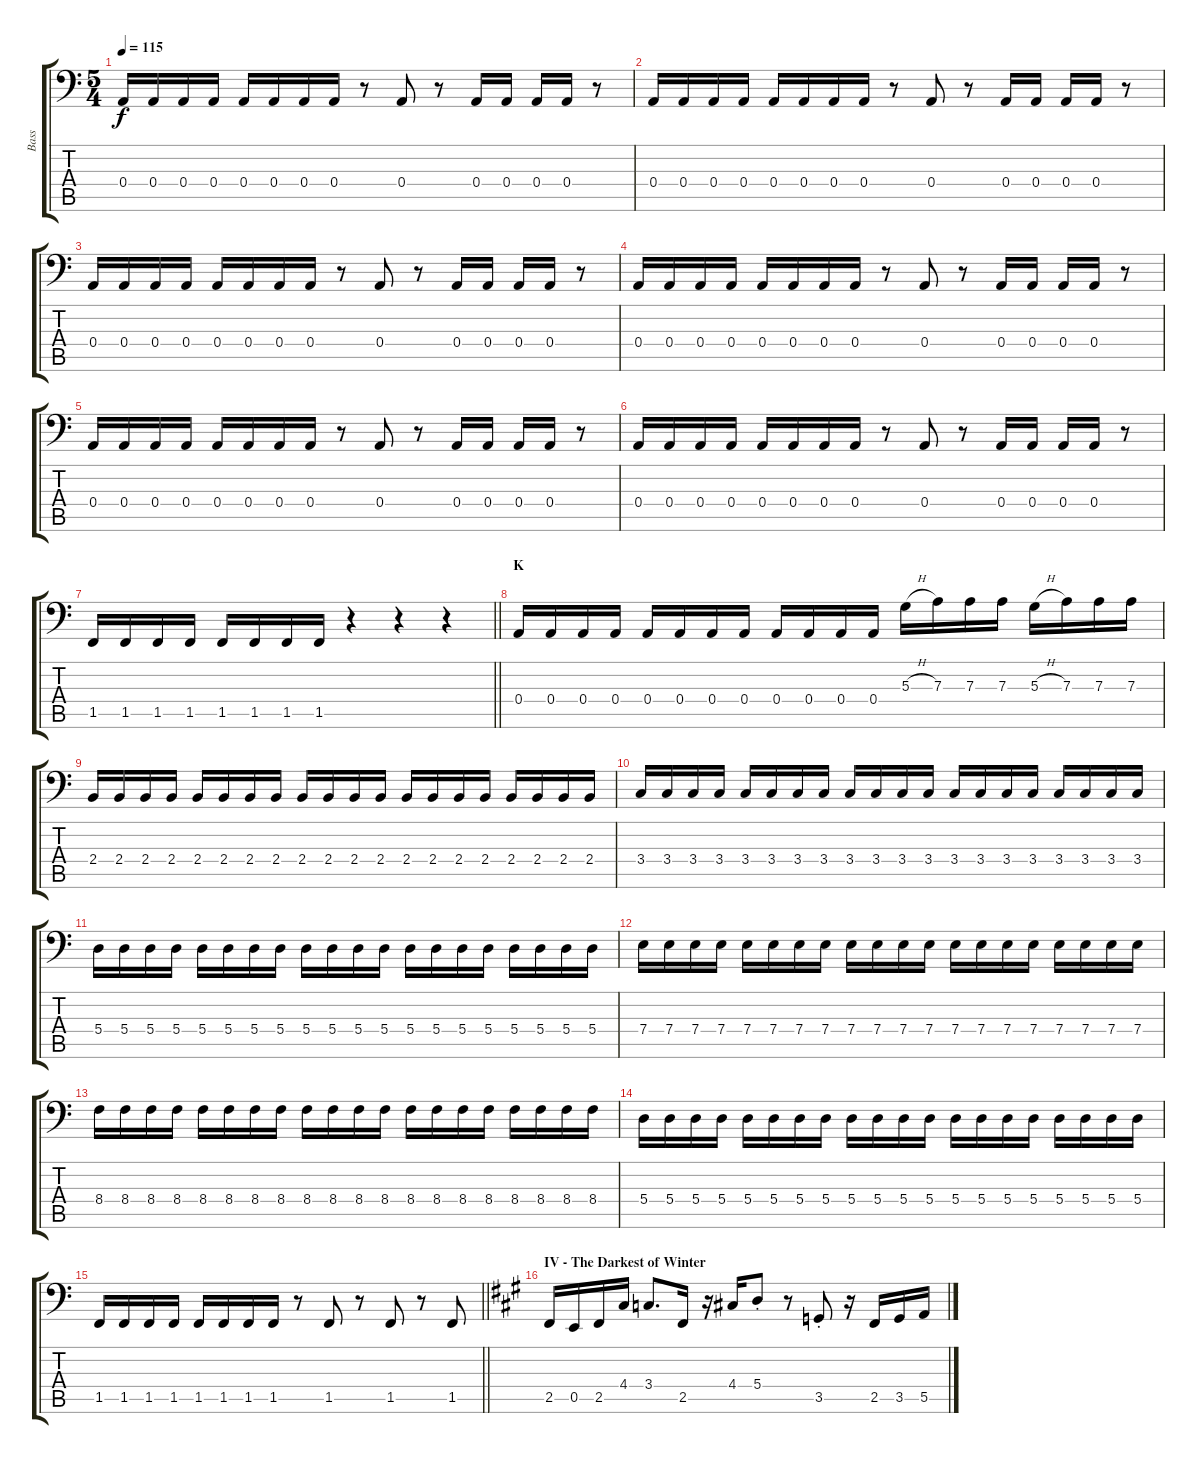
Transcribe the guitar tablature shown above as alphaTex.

\track ("Bass" "Bass") {instrument electricbassfinger}
\staff {score tabs}
\tuning (C3 G2 D2 A1 E1 B0) {hide}
\ts (5 4)
\tempo 115
\clef f4
\ks aminor
0.4.16{dy f} 0.4.16 0.4.16 0.4.16 0.4.16 0.4.16 0.4.16 0.4.16 r.8 0.4.8 r.8 0.4.16 0.4.16 0.4.16 0.4.16 r.8 |
0.4.16 0.4.16 0.4.16 0.4.16 0.4.16 0.4.16 0.4.16 0.4.16 r.8 0.4.8 r.8 0.4.16 0.4.16 0.4.16 0.4.16 r.8 |
0.4.16 0.4.16 0.4.16 0.4.16 0.4.16 0.4.16 0.4.16 0.4.16 r.8 0.4.8 r.8 0.4.16 0.4.16 0.4.16 0.4.16 r.8 |
0.4.16 0.4.16 0.4.16 0.4.16 0.4.16 0.4.16 0.4.16 0.4.16 r.8 0.4.8 r.8 0.4.16 0.4.16 0.4.16 0.4.16 r.8 |
0.4.16 0.4.16 0.4.16 0.4.16 0.4.16 0.4.16 0.4.16 0.4.16 r.8 0.4.8 r.8 0.4.16 0.4.16 0.4.16 0.4.16 r.8 |
0.4.16 0.4.16 0.4.16 0.4.16 0.4.16 0.4.16 0.4.16 0.4.16 r.8 0.4.8 r.8 0.4.16 0.4.16 0.4.16 0.4.16 r.8 |
\barLineRight lightlight
1.5.16 1.5.16 1.5.16 1.5.16 1.5.16 1.5.16 1.5.16 1.5.16 r.4 r.4 r.4 |
\section ("" "K")
0.4.16 0.4.16 0.4.16 0.4.16 0.4.16 0.4.16 0.4.16 0.4.16 0.4.16 0.4.16 0.4.16 0.4.16 5.3{h}.16 7.3.16 7.3.16 7.3.16 5.3{h}.16 7.3.16 7.3.16 7.3.16 |
2.4.16 2.4.16 2.4.16 2.4.16 2.4.16 2.4.16 2.4.16 2.4.16 2.4.16 2.4.16 2.4.16 2.4.16 2.4.16 2.4.16 2.4.16 2.4.16 2.4.16 2.4.16 2.4.16 2.4.16 |
3.4.16 3.4.16 3.4.16 3.4.16 3.4.16 3.4.16 3.4.16 3.4.16 3.4.16 3.4.16 3.4.16 3.4.16 3.4.16 3.4.16 3.4.16 3.4.16 3.4.16 3.4.16 3.4.16 3.4.16 |
5.4.16 5.4.16 5.4.16 5.4.16 5.4.16 5.4.16 5.4.16 5.4.16 5.4.16 5.4.16 5.4.16 5.4.16 5.4.16 5.4.16 5.4.16 5.4.16 5.4.16 5.4.16 5.4.16 5.4.16 |
7.4.16 7.4.16 7.4.16 7.4.16 7.4.16 7.4.16 7.4.16 7.4.16 7.4.16 7.4.16 7.4.16 7.4.16 7.4.16 7.4.16 7.4.16 7.4.16 7.4.16 7.4.16 7.4.16 7.4.16 |
8.4.16 8.4.16 8.4.16 8.4.16 8.4.16 8.4.16 8.4.16 8.4.16 8.4.16 8.4.16 8.4.16 8.4.16 8.4.16 8.4.16 8.4.16 8.4.16 8.4.16 8.4.16 8.4.16 8.4.16 |
5.4.16 5.4.16 5.4.16 5.4.16 5.4.16 5.4.16 5.4.16 5.4.16 5.4.16 5.4.16 5.4.16 5.4.16 5.4.16 5.4.16 5.4.16 5.4.16 5.4.16 5.4.16 5.4.16 5.4.16 |
\barLineRight lightlight
1.5.16 1.5.16 1.5.16 1.5.16 1.5.16 1.5.16 1.5.16 1.5.16 r.8 1.5.8 r.8 1.5.8 r.8 1.5.8 |
\section ("" "IV - The Darkest of Winter")
\ks f#minor
2.5.16 0.5.16 2.5.16 4.4.16 3.4.8{d} 2.5.16 r.16 4.4.16 5.4{st}.8 r.8 3.5{st}.8 r.16 2.5.16 3.5.16 5.5.16
